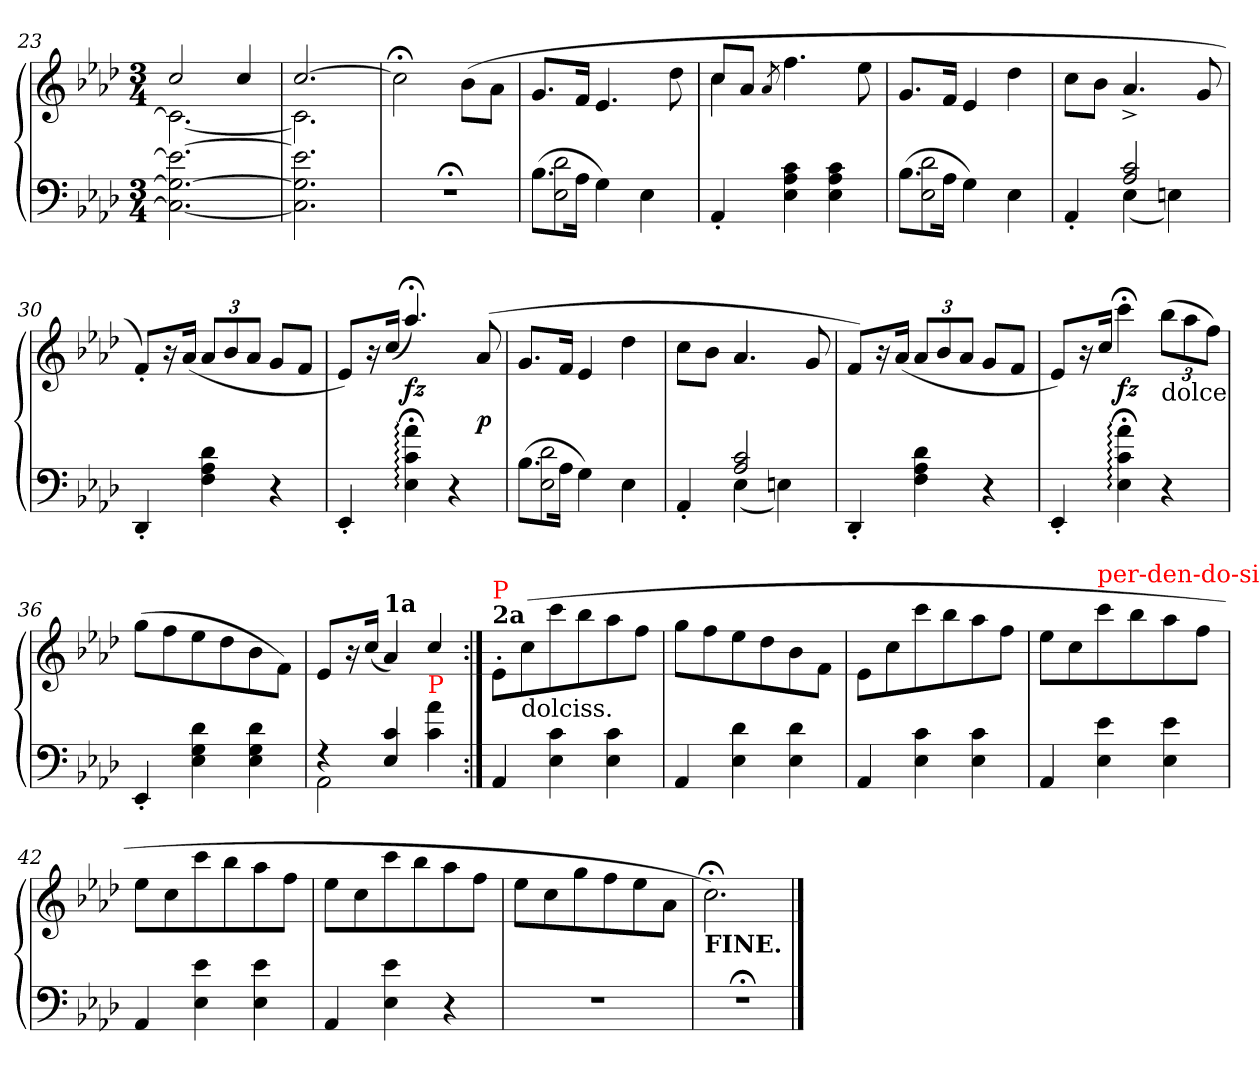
**kern	**kern	**dynam
*part1	*part1	*part1
*staff2	*staff1	*staff1/2
*clefF4	*clefG2	*
*k[b-e-a-d-]	*k[b-e-a-d-]	*
*A-:	*A-:	*
*M3/4	*M3/4	*
=23	=23	=23
*	*^	*
2.en_ 2.G_ 2.C_	2cc	2.c_	.
.	4cc	.	.
=24	=24	=24	=24
2.en] 2.G] 2.C]	[2.cc	2.c]	.
*	*v	*v	*
=25	=25	=25
2.r;<	2cc;<]	.
.	(>8b-\L	.
.	8a-J	.
=26	=26	=26
*^	*	*
(>8.B-\L	2d- 2E-	8.gL	.
16A-Jk	.	16fJk	.
4G\)	.	4.e-	.
4E-\	4ryy	.	.
.	.	8dd-	.
*v	*v	*	*
=27	=27	=27
*	*^	*
4AA-'	8cc/L	4cc	.
.	8a-J	.	.
.	8qa-/	.	.
4c 4A- 4E-	4.ff	2ryy	.
4c 4A- 4E-	.	.	.
.	8ee-	.	.
*	*v	*v	*
=28	=28	=28
*^	*	*
(8.B-\L	2d- 2E-	8.gL	.
16A-Jk	.	16fJk	.
4G\)	.	4e-	.
4ryy	4E-	4dd-	.
=29	=29	=29	=29
4AA-'	4ryy	8ccL	.
.	.	8b-J	.
2c 2A-	(>4E-	4.a-^>	.
.	4En)	.	.
.	.	8g	.
*v	*v	*	*
=30	=30	=30
4DD-'	8f'L)	.
.	16r	.
.	(16a-Jk	.
*	*Xbrackettup	*
4d- 4A- 4F	12a-L	.
.	12b-	.
.	12a-J	.
4r	8gL	.
.	8fJ	.
=31	=31	=31
4EE-'	8e-L)	.
.	16r	.
.	(<16ccJk	.
4a-;: 4c;: 4E-;:	4.aa-;</)	fz
4r	.	.
.	(8a-	p
=32	=32	=32
*^	*	*
(8.B-\L	2d- 2E-	8.gL	.
16A-Jk	.	16fJk	.
4G\)	.	4e-	.
4ryy	4E-	4dd-	.
=33	=33	=33	=33
4AA-'	4ryy	8ccL	.
.	.	8b-J	.
2c 2A-	(>4E-	4.a-	.
.	4En)	.	.
.	.	8g	.
*v	*v	*	*
=34	=34	=34
4DD-'	8fL)	.
.	16r	.
.	(16a-Jk	.
4d- 4A- 4F	12a-L	.
.	12b-	.
.	12a-J	.
4r	8gL	.
.	8fJ	.
=35	=35	=35
4EE-'	8e-L)	.
.	16r	.
.	16ccJk	.
4a-;: 4c;: 4E-;:	4ccc;<	fz
!	!LO:TX:b:t=dolce	!
4r	(12bb-L	.
.	12aa-	.
.	12ffJ)	.
=36	=36	=36
4EE-'	(8ggL	.
.	8ff	.
4d- 4G 4E-	8ee-	.
.	8dd-	.
4d- 4G 4E-	8b-	.
.	8fJ)	.
=37	=37	=37
*^	*	*
4rF	2AA-)	8e-L	.
.	.	16r	.
.	.	(16ccJk	.
!	!	!LO:TX:a:B:t=1a	!
(4c 4E-	.	4a-)	.
!LO:TX:a:color=red:t=P	!	!	!
4a-\ 4c\	4ryy	4cc/	.
=38:|!	=38:|!	=38:|!	=38:|!
!	!	!LO:TX:a:B:t=2a	!
!	!	!LO:TX:a:color=red:t=P	!
*v	*v	*	*
4AA-	8e-'L	.
!	!LO:TX:b:t=dolciss.	!
.	(8cc	.
4c 4E-	8ccc	.
.	8bb-	.
4c 4E-	8aa-	.
.	8ffJ	.
=39	=39	=39
4AA-	8ggL	.
.	8ff	.
4d- 4E-	8ee-	.
.	8dd-	.
4d- 4E-	8b-	.
.	8fJ	.
=40	=40	=40
4AA-	8e-L	.
.	8cc	.
4c 4E-	8ccc	.
.	8bb-	.
4c 4E-	8aa-	.
.	8ffJ	.
=41	=41	=41
4AA-	8ee-L	.
.	8cc	.
!	!LO:TX:a:color=red:t=per-den-do-si	!
4e- 4E-	8ccc	.
.	8bb-	.
4e- 4E-	8aa-	.
.	8ffJ	.
=42	=42	=42
4AA-	8ee-L	.
.	8cc	.
4e- 4E-	8ccc	.
.	8bb-	.
4e- 4E-	8aa-	.
.	8ffJ	.
=43	=43	=43
4AA-	8ee-L	.
.	8cc	.
4e- 4E-	8ccc	.
.	8bb-	.
4r	8aa-	.
.	8ffJ	.
=44	=44	=44
2.r	8ee-L	.
.	8cc	.
.	8gg	.
.	8ff	.
.	8ee-	.
.	8a-J	.
=45	=45	=45
!	!LO:TX:b:B:t=FINE.	!
2.r;<	2.cc;<)	.
==	==	==
*-	*-	*-
